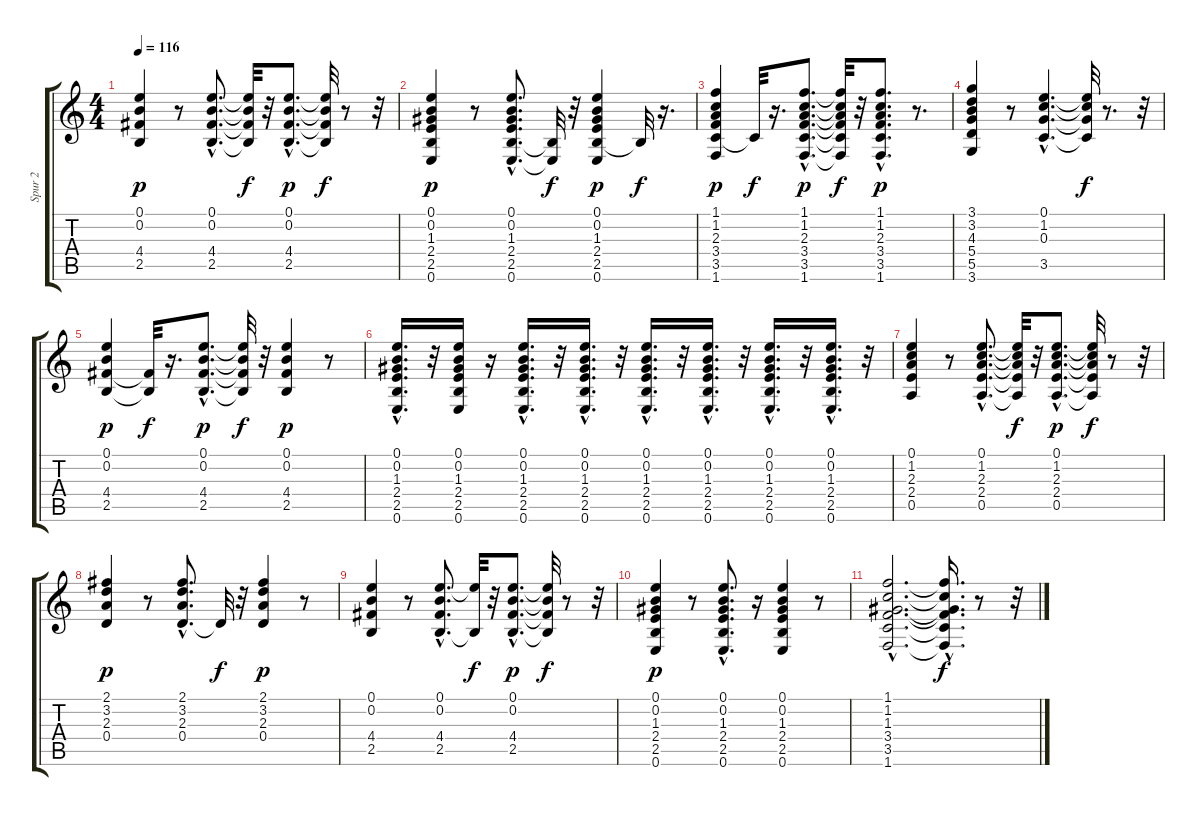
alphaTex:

\track ("Spur 2" "Spur 2") {instrument acousticguitarnylon}
\staff {score tabs}
\tuning (E4 B3 G3 D3 A2 E2) {hide}
\ts (4 4)
\tempo 116
\clef g2
\ks c
(0.1 0.2 4.4 2.5).4{dy p} r.8 (0.1{hac} 0.2{hac} 4.4{hac} 2.5{hac}).8{d} (0.1{t} 0.2{t} 4.4{t} 2.5{t}).32{dy f} r.32 (0.1{hac} 0.2{hac} 4.4{hac} 2.5{hac}).8{d dy p} (0.1{t} 0.2{t} 4.4{t} 2.5{t}).32{dy f} r.8 r.32 |
(0.1 0.2 1.3 2.4 2.5 0.6).4{dy p} r.8 (0.1{hac} 0.2{hac} 1.3{hac} 2.4{hac} 2.5{hac} 0.6{hac}).8{d} (2.5{t} 0.6{t}).32{dy f} r.32 (0.1 0.2 1.3 2.4 2.5 0.6).4{dy p} 2.5{t}.32{dy f} r.16{d} |
(1.1 1.2 2.3 3.4 3.5 1.6).4{dy p} 3.5{t}.32{dy f} r.16{d} (1.1{hac} 1.2{hac} 2.3{hac} 3.4{hac} 3.5{hac} 1.6{hac}).8{d dy p} (1.1{t} 1.2{t} 2.3{t} 3.4{t} 3.5{t} 1.6{t}).32{dy f} r.32 (1.1{hac} 1.2{hac} 2.3{hac} 3.4{hac} 3.5{hac} 1.6{hac}).8{d dy p} r.8{d} |
(3.1 3.2 4.3 5.4 5.5 3.6).4 r.8 (0.1{hac} 1.2{hac} 0.3{hac} 3.5{hac}).4{d} (0.1{t} 1.2{t} 0.3{t} 3.5{t}).32{dy f} r.8{d} r.32 |
(0.1 0.2 4.4 2.5).4{dy p} (4.4{t} 2.5{t}).32{dy f} r.16{d} (0.1{hac} 0.2{hac} 4.4{hac} 2.5{hac}).8{d dy p} (0.1{t} 0.2{t} 4.4{t} 2.5{t}).32{dy f} r.32 (0.1 0.2 4.4 2.5).4{dy p} r.8 |
(0.1 0.2 1.3{hac} 2.4 2.5{hac} 0.6{hac}).16{d} r.32 (0.1 0.2 1.3 2.4 2.5 0.6).16 r.16 (0.1{hac} 0.2 1.3{hac} 2.4{hac} 2.5{hac} 0.6{hac}).16{d} r.32 (0.1 0.2 1.3{hac} 2.4 2.5{hac} 0.6{hac}).16{d} r.32 (0.1{hac} 0.2{hac} 1.3{hac} 2.4{hac} 2.5{hac} 0.6{hac}).16{d} r.32 (0.1 0.2 1.3{hac} 2.4{hac} 2.5{hac} 0.6{hac}).16{d} r.32 (0.1{hac} 0.2 1.3{hac} 2.4{hac} 2.5{hac} 0.6{hac}).16{d} r.32 (0.1{hac} 0.2{hac} 1.3{hac} 2.4{hac} 2.5{hac} 0.6{hac}).16{d} r.32 |
(0.1 1.2 2.3 2.4 0.5).4 r.8 (0.1{hac} 1.2{hac} 2.3{hac} 2.4{hac} 0.5{hac}).8{d} (0.1{t} 1.2{t} 2.3{t} 2.4{t} 0.5{t}).32{dy f} r.32 (0.1{hac} 1.2{hac} 2.3{hac} 2.4{hac} 0.5{hac}).8{d dy p} (0.1{t} 1.2{t} 2.3{t} 2.4{t} 0.5{t}).32{dy f} r.8 r.32 |
(2.1 3.2 2.3 0.4).4{dy p} r.8 (2.1{hac} 3.2{hac} 2.3{hac} 0.4{hac}).8{d} 0.4{t}.32{dy f} r.32 (2.1 3.2 2.3 0.4).4{dy p} r.8 |
(0.1 0.2 4.4 2.5).4 r.8 (0.1{hac} 0.2{hac} 4.4{hac} 2.5{hac}).8{d} (0.1{t} 2.5{t}).32{dy f} r.32 (0.1{hac} 0.2{hac} 4.4{hac} 2.5{hac}).8{d dy p} (0.1{t} 0.2{t} 4.4{t} 2.5{t}).32{dy f} r.8 r.32 |
(0.1 0.2 1.3 2.4 2.5 0.6).4{dy p} r.8 (0.1{hac} 0.2{hac} 1.3{hac} 2.4{hac} 2.5{hac} 0.6{hac}).8{d} r.16 (0.1 0.2 1.3 2.4 2.5 0.6).4 r.8 |
(1.1{hac} 1.2{hac} 1.3{hac} 3.4{hac} 3.5{hac} 1.6{hac}).2{d} (1.1{hac t} 1.2{hac t} 1.3{hac t} 3.4{hac t} 3.5{hac t} 1.6{hac t}).16{d dy f} r.8 r.32
